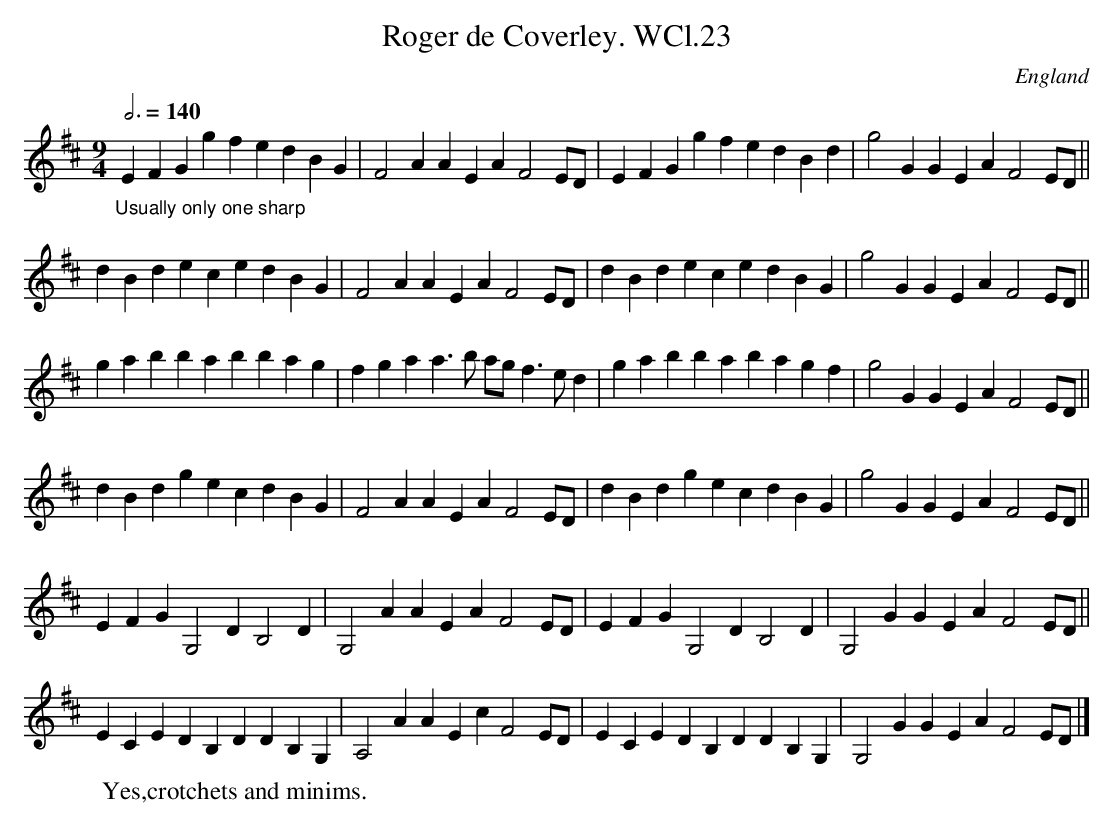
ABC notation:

X:1
T:Roger de Coverley. WCl.23
M:9/4
L:1/4
Q:3/4=140
O:England
K:D major
"_Usually only one sharp"EFGgfedBG|F2AAEAF2 E/2D/2|\
EFGgfedBd|g2GGEAF2E/2D/2||!
dBdecedBG|F2AAEAF2E/2D/2|dBdecedBG|g2GGEAF2E/2D/2||!
gabbabbag|fgaa>b a/2g/2f>ed|gabbabagf|g2GGEAF2E/2D/2||!
dBdgecdBG|F2AAEAF2E/2D/2|dBdgecdBG|g2GGEAF2E/2D/2||!
EFGG,2DB,2D|G,2AAEAF2E/2D/2|EFGG,2DB,2D|G,2GGEAF2E/2D/2||!
ECEDB,DDB,G,|A,2AAEcF2E/2D/2|ECEDB,DDB,G,|G,2GGEAF2E/2D/2|]
W:Yes,crotchets and minims.
